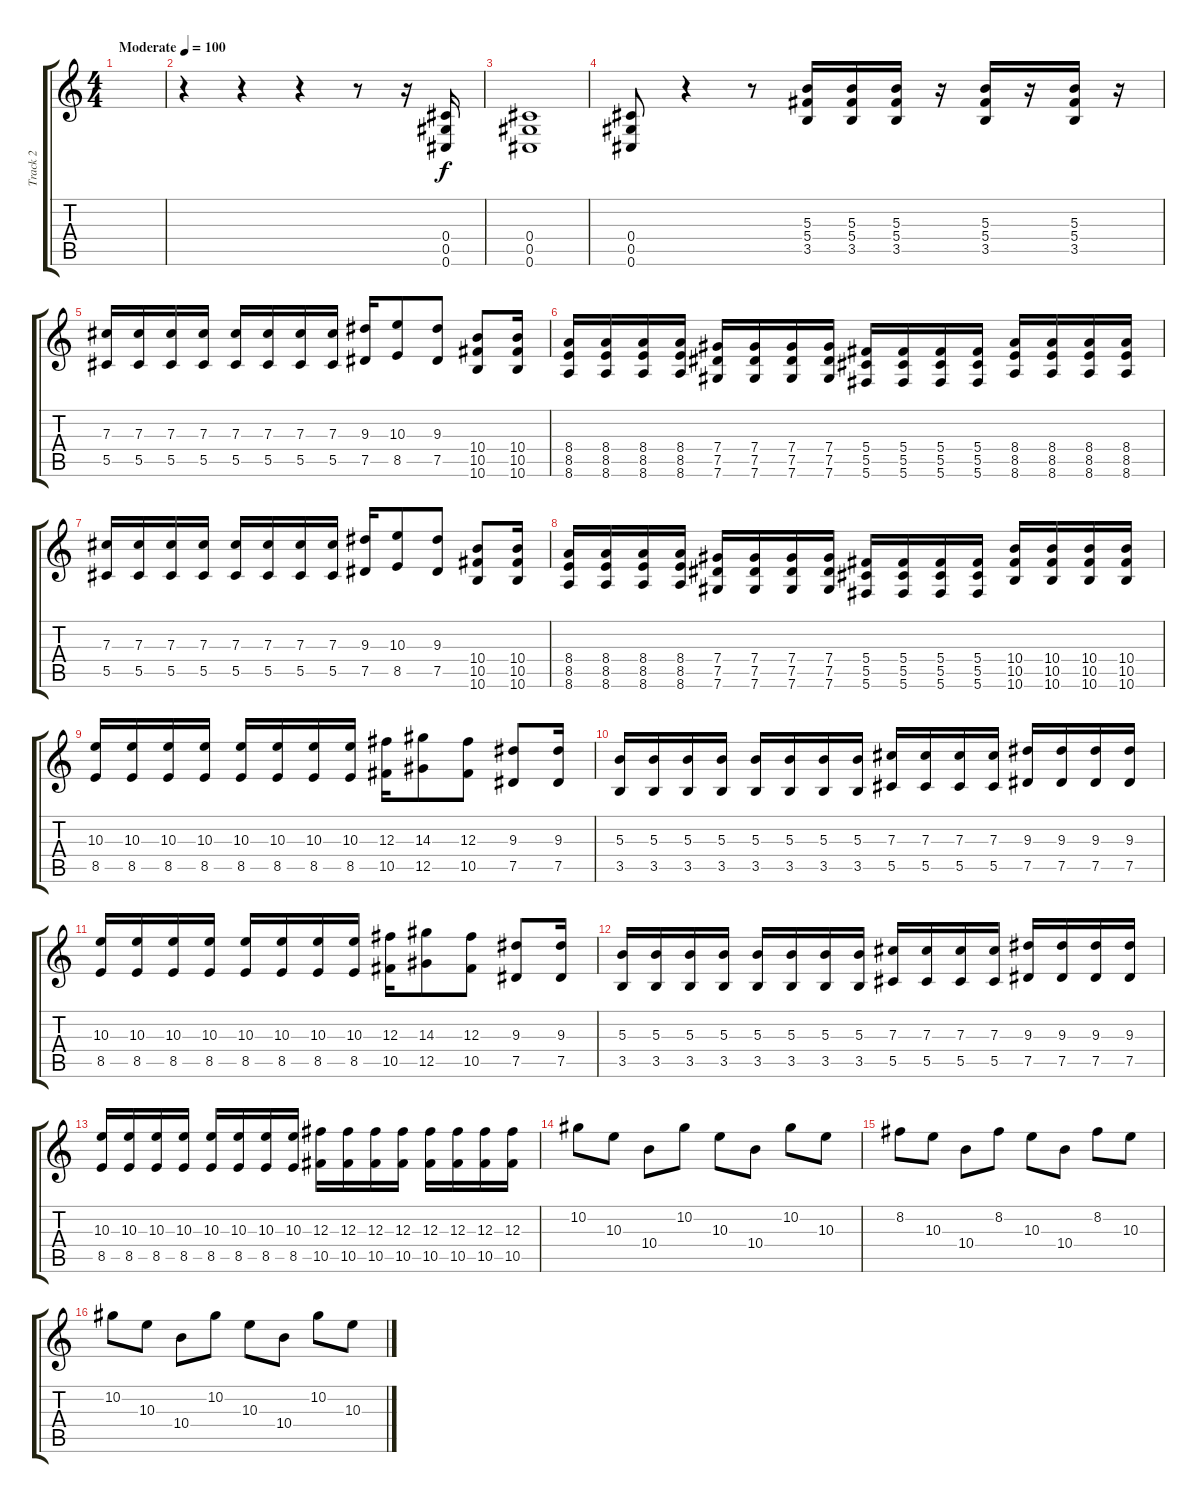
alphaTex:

\track ("Track 2" "Track 2") {instrument distortionguitar}
\staff {score tabs}
\tuning (Eb4 Bb3 Gb3 Db3 Ab2 Db2) {hide}
\ts (4 4)
\tempo (100 "Moderate")
\clef g2
\ks c
|
r.4 r.4 r.4 r.8 r.16 (0.4 0.5 0.6).16 |
(0.4 0.5 0.6).1 |
(0.4 0.5 0.6).8 r.4 r.8 (5.3 5.4 3.5).16 (5.3 5.4 3.5).16 (5.3 5.4 3.5).16 r.16 (5.3 5.4 3.5).16 r.16 (5.3 5.4 3.5).16 r.16 |
(7.3 5.5).16 (7.3 5.5).16 (7.3 5.5).16 (7.3 5.5).16 (7.3 5.5).16 (7.3 5.5).16 (7.3 5.5).16 (7.3 5.5).16 (9.3 7.5).16 (10.3 8.5).8 (9.3 7.5).8 (10.4 10.5 10.6).8 (10.4 10.5 10.6).16 |
(8.4 8.5 8.6).16 (8.4 8.5 8.6).16 (8.4 8.5 8.6).16 (8.4 8.5 8.6).16 (7.4 7.5 7.6).16 (7.4 7.5 7.6).16 (7.4 7.5 7.6).16 (7.4 7.5 7.6).16 (5.4 5.5 5.6).16 (5.4 5.5 5.6).16 (5.4 5.5 5.6).16 (5.4 5.5 5.6).16 (8.4 8.5 8.6).16 (8.4 8.5 8.6).16 (8.4 8.5 8.6).16 (8.4 8.5 8.6).16 |
(7.3 5.5).16 (7.3 5.5).16 (7.3 5.5).16 (7.3 5.5).16 (7.3 5.5).16 (7.3 5.5).16 (7.3 5.5).16 (7.3 5.5).16 (9.3 7.5).16 (10.3 8.5).8 (9.3 7.5).8 (10.4 10.5 10.6).8 (10.4 10.5 10.6).16 |
(8.4 8.5 8.6).16 (8.4 8.5 8.6).16 (8.4 8.5 8.6).16 (8.4 8.5 8.6).16 (7.4 7.5 7.6).16 (7.4 7.5 7.6).16 (7.4 7.5 7.6).16 (7.4 7.5 7.6).16 (5.4 5.5 5.6).16 (5.4 5.5 5.6).16 (5.4 5.5 5.6).16 (5.4 5.5 5.6).16 (10.4 10.5 10.6).16 (10.4 10.5 10.6).16 (10.4 10.5 10.6).16 (10.4 10.5 10.6).16 |
(10.3 8.5).16 (10.3 8.5).16 (10.3 8.5).16 (10.3 8.5).16 (10.3 8.5).16 (10.3 8.5).16 (10.3 8.5).16 (10.3 8.5).16 (12.3 10.5).16 (14.3 12.5).8 (12.3 10.5).8 (9.3 7.5).8 (9.3 7.5).16 |
(5.3 3.5).16 (5.3 3.5).16 (5.3 3.5).16 (5.3 3.5).16 (5.3 3.5).16 (5.3 3.5).16 (5.3 3.5).16 (5.3 3.5).16 (7.3 5.5).16 (7.3 5.5).16 (7.3 5.5).16 (7.3 5.5).16 (9.3 7.5).16 (9.3 7.5).16 (9.3 7.5).16 (9.3 7.5).16 |
(10.3 8.5).16 (10.3 8.5).16 (10.3 8.5).16 (10.3 8.5).16 (10.3 8.5).16 (10.3 8.5).16 (10.3 8.5).16 (10.3 8.5).16 (12.3 10.5).16 (14.3 12.5).8 (12.3 10.5).8 (9.3 7.5).8 (9.3 7.5).16 |
(5.3 3.5).16 (5.3 3.5).16 (5.3 3.5).16 (5.3 3.5).16 (5.3 3.5).16 (5.3 3.5).16 (5.3 3.5).16 (5.3 3.5).16 (7.3 5.5).16 (7.3 5.5).16 (7.3 5.5).16 (7.3 5.5).16 (9.3 7.5).16 (9.3 7.5).16 (9.3 7.5).16 (9.3 7.5).16 |
(10.3 8.5).16 (10.3 8.5).16 (10.3 8.5).16 (10.3 8.5).16 (10.3 8.5).16 (10.3 8.5).16 (10.3 8.5).16 (10.3 8.5).16 (12.3 10.5).16 (12.3 10.5).16 (12.3 10.5).16 (12.3 10.5).16 (12.3 10.5).16 (12.3 10.5).16 (12.3 10.5).16 (12.3 10.5).16 |
10.2.8 10.3.8 10.4.8 10.2.8 10.3.8 10.4.8 10.2.8 10.3.8 |
8.2.8 10.3.8 10.4.8 8.2.8 10.3.8 10.4.8 8.2.8 10.3.8 |
10.2.8 10.3.8 10.4.8 10.2.8 10.3.8 10.4.8 10.2.8 10.3.8
